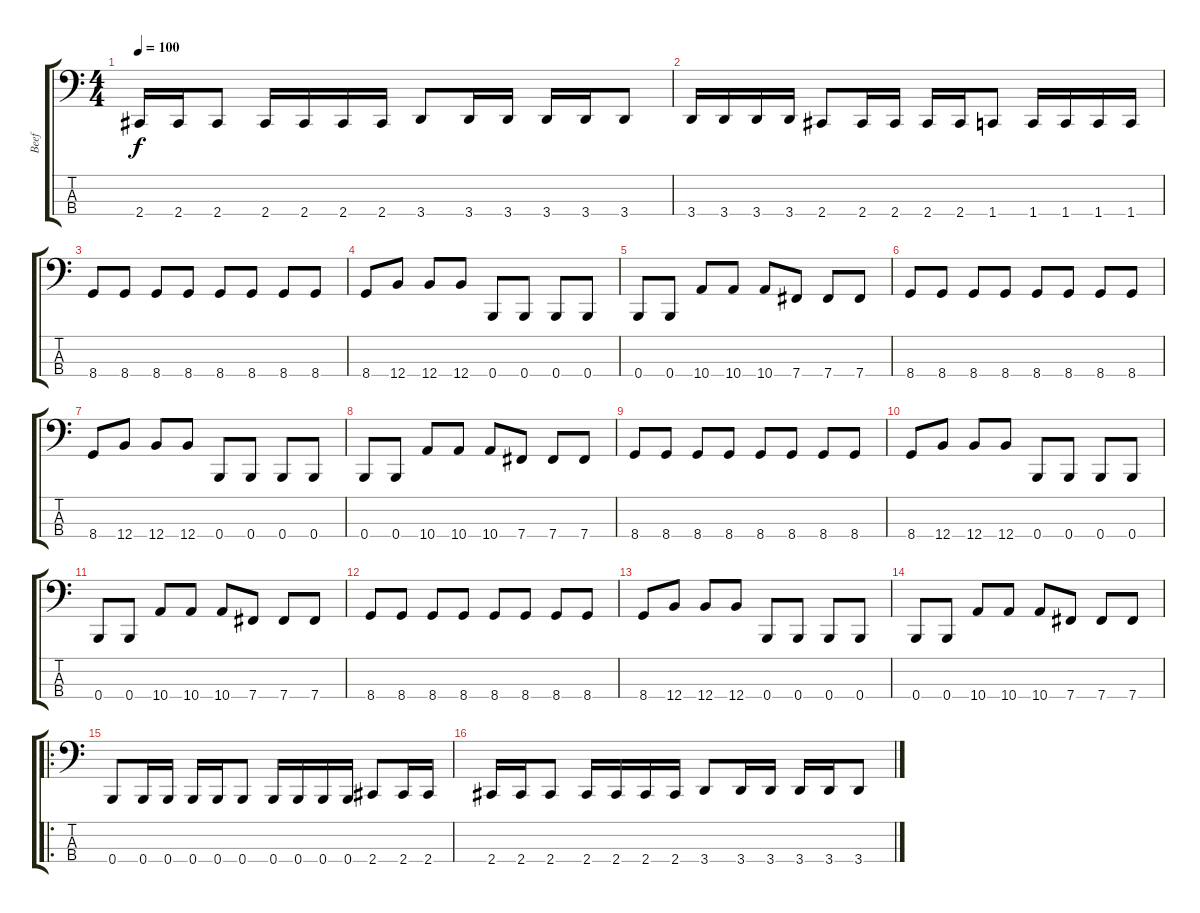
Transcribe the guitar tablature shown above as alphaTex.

\track ("Beef" "Beef") {instrument electricbasspick}
\staff {score tabs}
\tuning (E2 B1 Gb1 B0) {hide}
\ts (4 4)
\tempo 100
\clef f4
\ks c
2.4.16{dy f} 2.4.16 2.4.8 2.4.16 2.4.16 2.4.16 2.4.16 3.4.8 3.4.16 3.4.16 3.4.16 3.4.16 3.4.8 |
3.4.16 3.4.16 3.4.16 3.4.16 2.4.8 2.4.16 2.4.16 2.4.16 2.4.16 1.4.8 1.4.16 1.4.16 1.4.16 1.4.16 |
8.4.8 8.4.8 8.4.8 8.4.8 8.4.8 8.4.8 8.4.8 8.4.8 |
8.4.8 12.4.8 12.4.8 12.4.8 0.4.8 0.4.8 0.4.8 0.4.8 |
0.4.8 0.4.8 10.4.8 10.4.8 10.4.8 7.4.8 7.4.8 7.4.8 |
8.4.8 8.4.8 8.4.8 8.4.8 8.4.8 8.4.8 8.4.8 8.4.8 |
8.4.8 12.4.8 12.4.8 12.4.8 0.4.8 0.4.8 0.4.8 0.4.8 |
0.4.8 0.4.8 10.4.8 10.4.8 10.4.8 7.4.8 7.4.8 7.4.8 |
8.4.8 8.4.8 8.4.8 8.4.8 8.4.8 8.4.8 8.4.8 8.4.8 |
8.4.8 12.4.8 12.4.8 12.4.8 0.4.8 0.4.8 0.4.8 0.4.8 |
0.4.8 0.4.8 10.4.8 10.4.8 10.4.8 7.4.8 7.4.8 7.4.8 |
8.4.8 8.4.8 8.4.8 8.4.8 8.4.8 8.4.8 8.4.8 8.4.8 |
8.4.8 12.4.8 12.4.8 12.4.8 0.4.8 0.4.8 0.4.8 0.4.8 |
0.4.8 0.4.8 10.4.8 10.4.8 10.4.8 7.4.8 7.4.8 7.4.8 |
\ro
0.4.8 0.4.16 0.4.16 0.4.16 0.4.16 0.4.8 0.4.16 0.4.16 0.4.16 0.4.16 2.4.8 2.4.16 2.4.16 |
2.4.16 2.4.16 2.4.8 2.4.16 2.4.16 2.4.16 2.4.16 3.4.8 3.4.16 3.4.16 3.4.16 3.4.16 3.4.8
